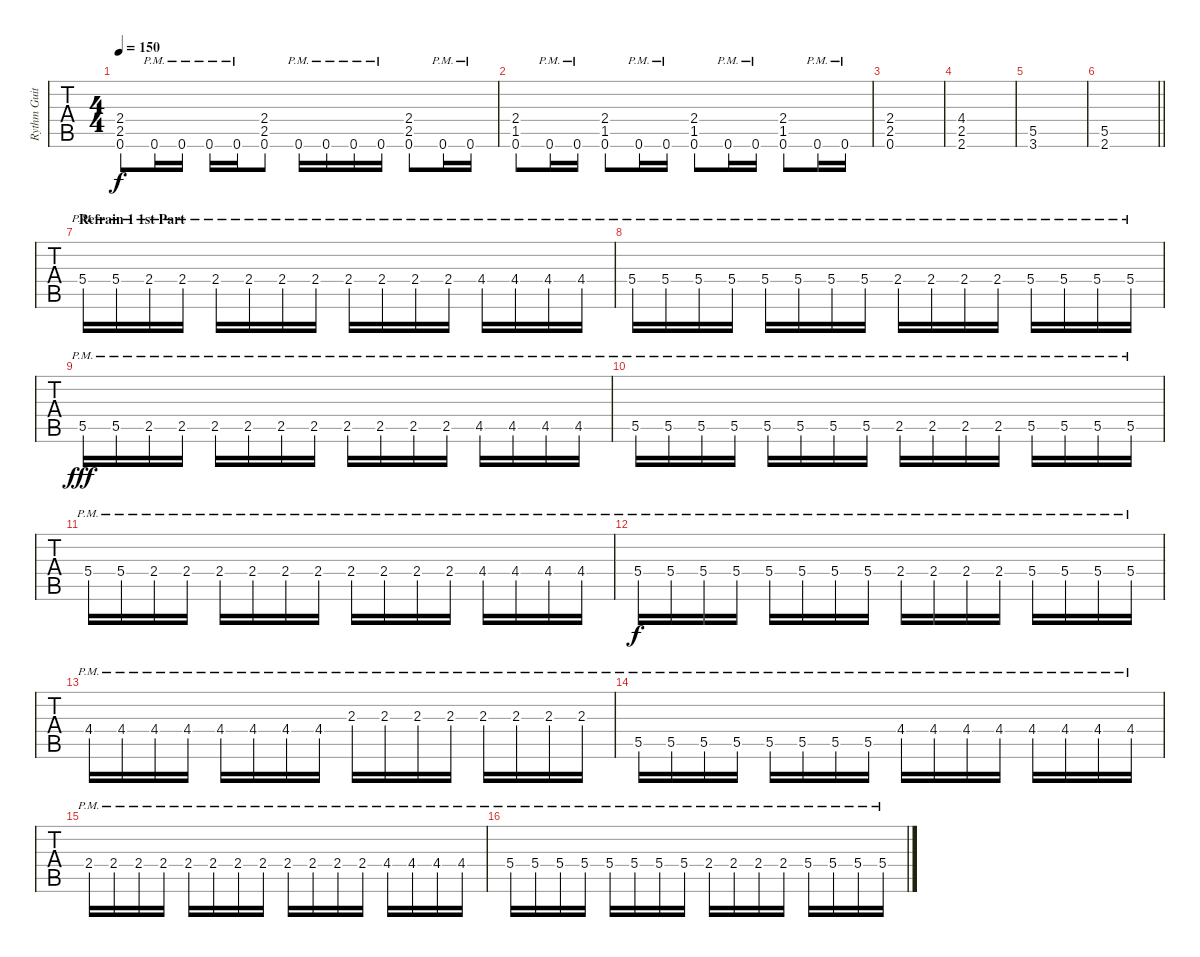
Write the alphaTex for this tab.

\track ("Rythm Guitar (Jose A. Garrido)" "Rythm Guit") {instrument distortionguitar}
\staff {tabs}
\tuning (Eb4 Bb3 Gb3 Db3 Ab2 Eb2) {hide}
\ts (4 4)
\tempo 150
\clef g2
\ks c
(2.4 2.5 0.6).8{dy f} 0.6{pm}.16 0.6{pm}.16 0.6{pm}.16 0.6{pm}.16 (2.4 2.5 0.6).8 0.6{pm}.16 0.6{pm}.16 0.6{pm}.16 0.6{pm}.16 (2.4 2.5 0.6).8 0.6{pm}.16 0.6{pm}.16 |
(2.4 1.5 0.6).8 0.6{pm}.16 0.6{pm}.16 (2.4 1.5 0.6).8 0.6{pm}.16 0.6{pm}.16 (2.4 1.5 0.6).8 0.6{pm}.16 0.6{pm}.16 (2.4 1.5 0.6).8 0.6{pm}.16 0.6{pm}.16 |
(2.4 2.5 0.6).1 |
(4.4 2.5 2.6).1 |
(5.5 3.6).1 |
\barLineRight lightlight
(5.5 2.6).1 |
\section ("" "Refrain 1 1st Part")
5.4{pm}.16{volume 8 balance 5} 5.4{pm}.16 2.4{pm}.16 2.4{pm}.16 2.4{pm}.16 2.4{pm}.16 2.4{pm}.16 2.4{pm}.16 2.4{pm}.16 2.4{pm}.16 2.4{pm}.16 2.4{pm}.16 4.4{pm}.16 4.4{pm}.16 4.4{pm}.16 4.4{pm}.16 |
5.4{pm}.16 5.4{pm}.16 5.4{pm}.16 5.4{pm}.16 5.4{pm}.16 5.4{pm}.16 5.4{pm}.16 5.4{pm}.16 2.4{pm}.16 2.4{pm}.16 2.4{pm}.16 2.4{pm}.16 5.4{pm}.16 5.4{pm}.16 5.4{pm}.16 5.4{pm}.16 |
5.5{pm}.16{dy fff} 5.5{pm}.16 2.5{pm}.16 2.5{pm}.16 2.5{pm}.16 2.5{pm}.16 2.5{pm}.16 2.5{pm}.16 2.5{pm}.16 2.5{pm}.16 2.5{pm}.16 2.5{pm}.16 4.5{pm}.16 4.5{pm}.16 4.5{pm}.16 4.5{pm}.16 |
5.5{pm}.16 5.5{pm}.16 5.5{pm}.16 5.5{pm}.16 5.5{pm}.16 5.5{pm}.16 5.5{pm}.16 5.5{pm}.16 2.5{pm}.16 2.5{pm}.16 2.5{pm}.16 2.5{pm}.16 5.5{pm}.16 5.5{pm}.16 5.5{pm}.16 5.5{pm}.16 |
5.4{pm}.16 5.4{pm}.16 2.4{pm}.16 2.4{pm}.16 2.4{pm}.16 2.4{pm}.16 2.4{pm}.16 2.4{pm}.16 2.4{pm}.16 2.4{pm}.16 2.4{pm}.16 2.4{pm}.16 4.4{pm}.16 4.4{pm}.16 4.4{pm}.16 4.4{pm}.16 |
5.4{pm}.16{dy f} 5.4{pm}.16 5.4{pm}.16 5.4{pm}.16 5.4{pm}.16 5.4{pm}.16 5.4{pm}.16 5.4{pm}.16 2.4{pm}.16 2.4{pm}.16 2.4{pm}.16 2.4{pm}.16 5.4{pm}.16 5.4{pm}.16 5.4{pm}.16 5.4{pm}.16 |
4.4{pm}.16 4.4{pm}.16 4.4{pm}.16 4.4{pm}.16 4.4{pm}.16 4.4{pm}.16 4.4{pm}.16 4.4{pm}.16 2.3{pm}.16 2.3{pm}.16 2.3{pm}.16 2.3{pm}.16 2.3{pm}.16 2.3{pm}.16 2.3{pm}.16 2.3{pm}.16 |
5.5{pm}.16 5.5{pm}.16 5.5{pm}.16 5.5{pm}.16 5.5{pm}.16 5.5{pm}.16 5.5{pm}.16 5.5{pm}.16 4.4{pm}.16 4.4{pm}.16 4.4{pm}.16 4.4{pm}.16 4.4{pm}.16 4.4{pm}.16 4.4{pm}.16 4.4{pm}.16 |
2.4{pm}.16 2.4{pm}.16 2.4{pm}.16 2.4{pm}.16 2.4{pm}.16 2.4{pm}.16 2.4{pm}.16 2.4{pm}.16 2.4{pm}.16 2.4{pm}.16 2.4{pm}.16 2.4{pm}.16 4.4{pm}.16 4.4{pm}.16 4.4{pm}.16 4.4{pm}.16 |
5.4{pm}.16 5.4{pm}.16 5.4{pm}.16 5.4{pm}.16 5.4{pm}.16 5.4{pm}.16 5.4{pm}.16 5.4{pm}.16 2.4{pm}.16 2.4{pm}.16 2.4{pm}.16 2.4{pm}.16 5.4{pm}.16 5.4{pm}.16 5.4{pm}.16 5.4{pm}.16
